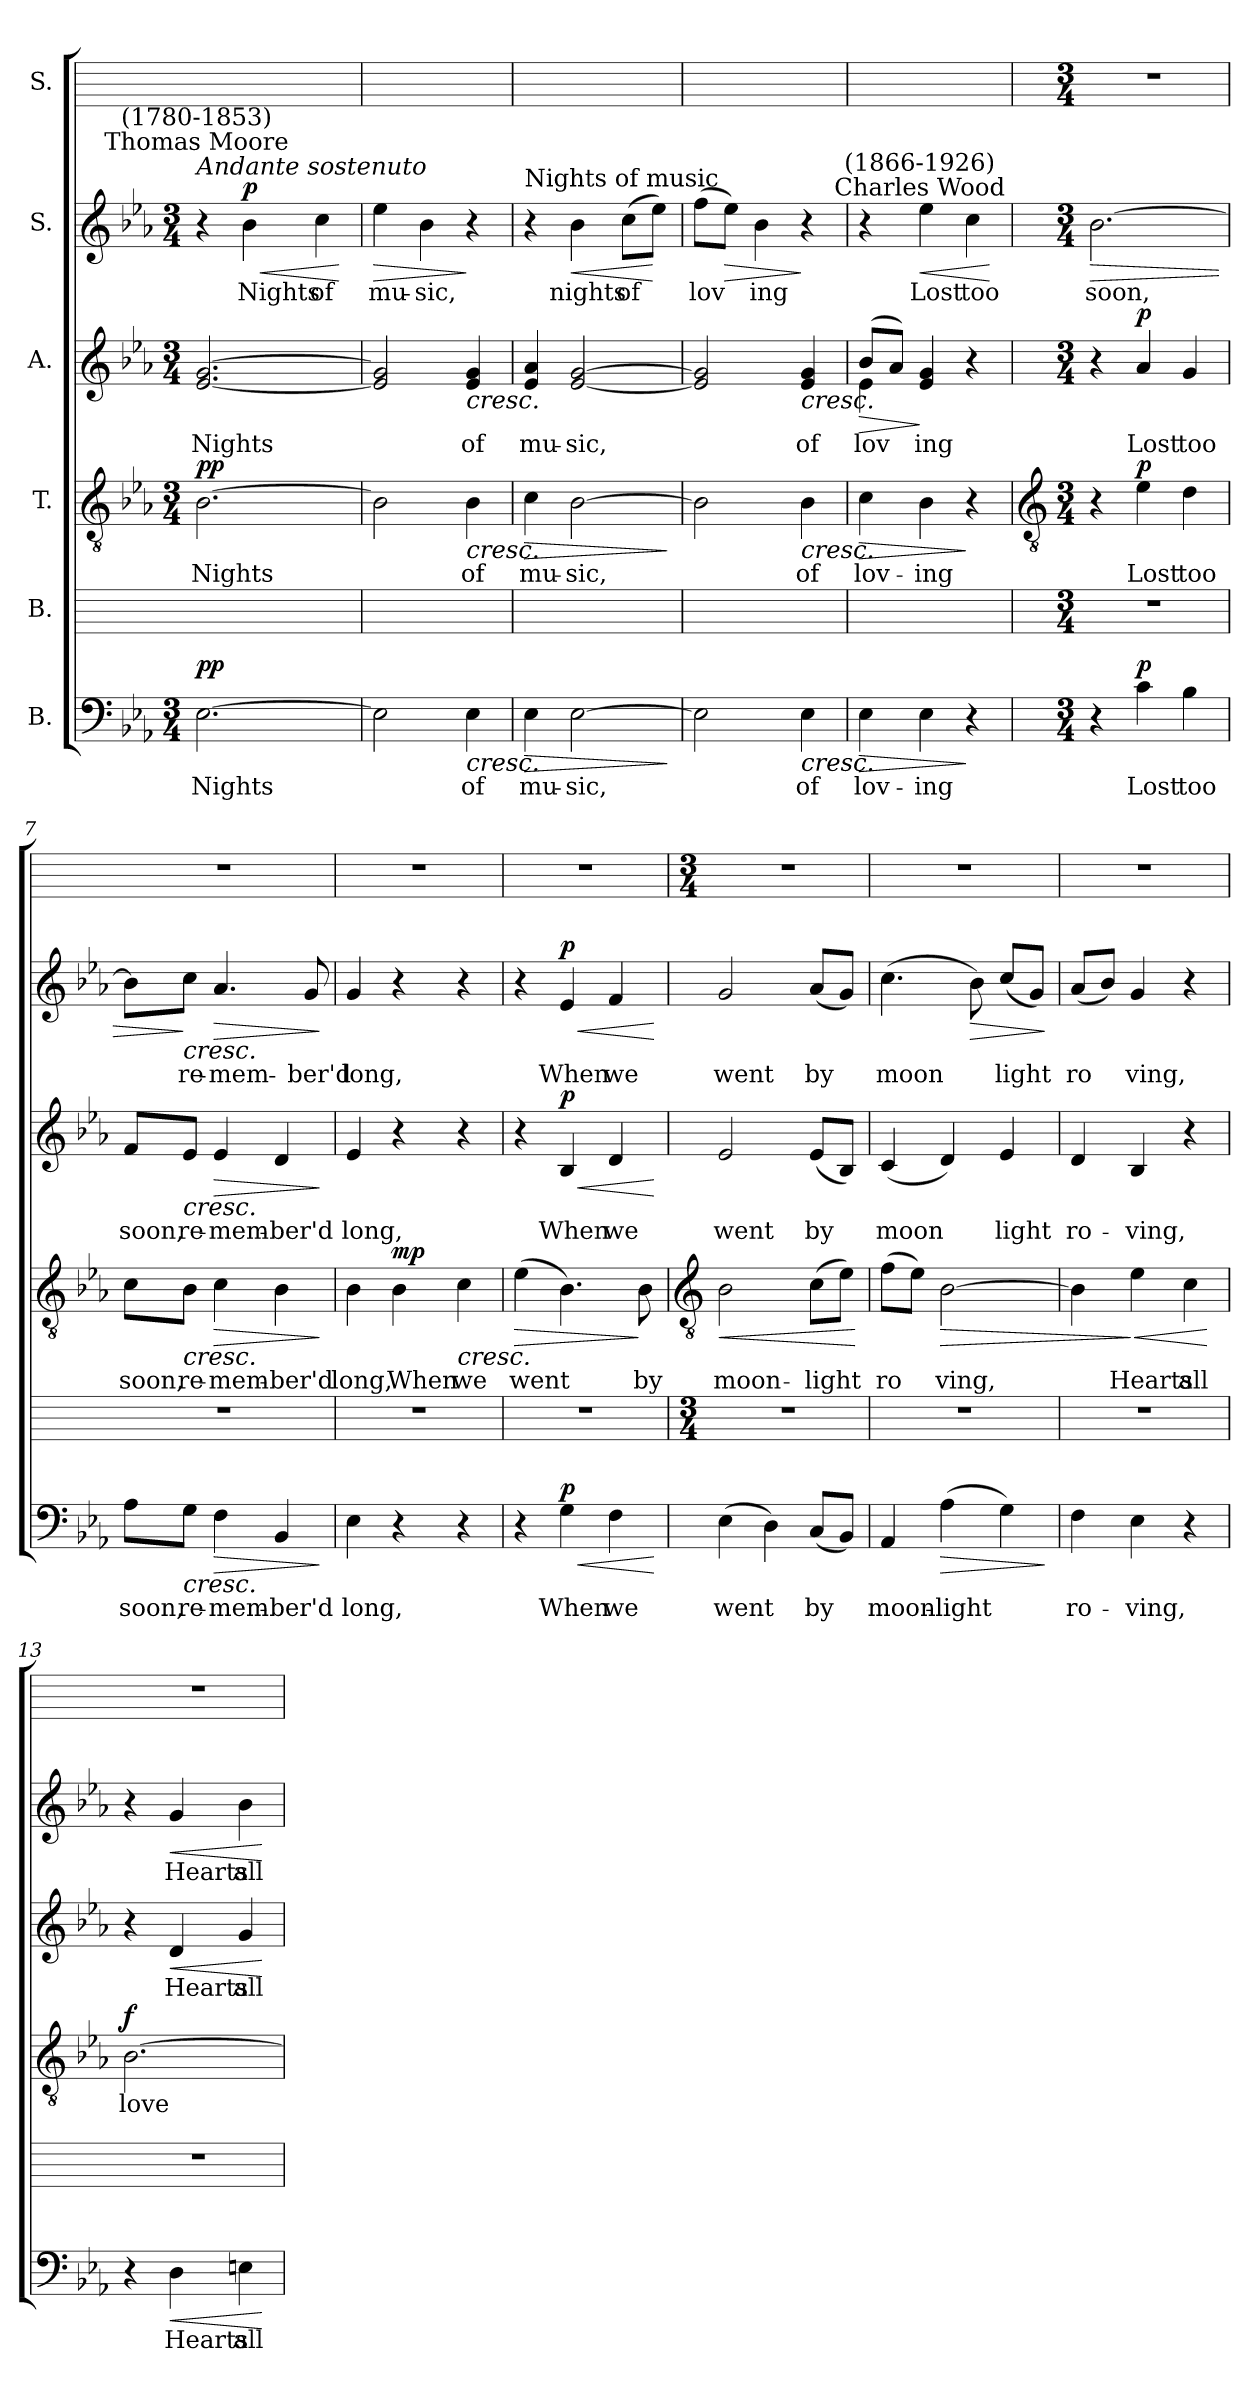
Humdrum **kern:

**kern	**text	**dynam	**kern	**kern	**text	**dynam	**kern	**text	**dynam	**kern	**text	**dynam	**kern
*part6	*part6	*part6	*part5	*part4	*part4	*part4	*part3	*part3	*part3	*part2	*part2	*part2	*part1
*staff6	*staff6	*staff6	*staff5	*staff4	*staff4	*staff4	*staff3	*staff3	*staff3	*staff2	*staff2	*staff2	*staff1
*I"B.	*	*	*I"B.	*I"T.	*	*	*I"A.	*	*	*I"S.	*	*	*I"S.
*clefF4	*	*	*	*clefGv2	*	*	*clefG2	*	*	*clefG2	*	*	*
*k[b-e-a-]	*	*	*	*k[b-e-a-]	*	*	*k[b-e-a-]	*	*	*k[b-e-a-]	*	*	*
*E-:	*	*	*	*E-:	*	*	*E-:	*	*	*E-:	*	*	*
*M3/4	*	*	*	*M3/4	*	*	*M3/4	*	*	*M3/4	*	*	*
=1	=1	=1	=1	=1	=1	=1	=1	=1	=1	=1	=1	=1	=1
*	*	*	*	*	*	*	*^	*	*	*	*	*	*
!	!	!	!	!	!	!	!	!	!	!	!LO:TX:a:i:t=Andante sostenuto	!	!	!
!	!	!	!	!	!	!	!	!	!	!	!LO:TX:a:cj:t=Thomas Moore	!	!	!
!	!	!	!	!	!	!	!	!	!	!	!LO:TX:a:cj:t=(1780-1853)	!	!	!
!	!LO:LY:b	!LO:DY:a	!	!	!LO:LY:b	!LO:DY:a	!	!LO:N:vis=1	!LO:LY:b	!LO:DY:b	!	!	!	!
[2.E-	Nights	pp	2.r	[2.B-	Nights	pp	[2.e- [2.g	2.ryy	Nights	pp	4r	.	.	2.r
!	!	!	!	!	!	!	!	!	!	!	!	!LO:LY:b	!LO:HP:b	!
!	!	!	!	!	!	!	!	!	!	!	!	!	!LO:DY:n=1:b	!
.	.	.	.	.	.	.	.	.	.	.	4b-	Nights	< p	.
!	!	!	!	!	!	!	!	!	!	!	!	!LO:LY:b	!	!
.	.	.	.	.	.	.	.	.	.	.	4cc	of	.	.
*	*	*	*	*	*	*	*v	*v	*	*	*	*	*	*
.	.	.	.	.	.	.	.	.	.	.	.	[	.
=2	=2	=2	=2	=2	=2	=2	=2	=2	=2	=2	=2	=2	=2
*	*	*	*	*	*	*	*^	*	*	*	*	*	*
!	!	!	!	!	!	!	!	!LO:N:vis=1	!	!	!	!LO:LY:b	!LO:HP:b	!
2E-]	.	.	2.r	2B-]	.	.	2e-] 2g]	2.ryy	.	.	4ee-	mu-	>	2.r
!	!	!	!	!	!	!	!	!	!	!	!	!LO:LY:b	!	!
.	.	.	.	.	.	.	.	.	.	.	4b-	-sic,	.	.
!	!LO:LY:b	!LO:HP:b	!	!	!LO:LY:b	!LO:HP:b	!	!	!LO:LY:b	!LO:HP:b	!	!	!	!
4E-	of	<	.	4B-	of	<	4e- 4g	.	of	<	4r	.	]	.
=3	=3	=3	=3	=3	=3	=3	=3	=3	=3	=3	=3	=3	=3	=3
!	!	!	!	!	!	!	!	!	!	!	!LO:TX:a:t=Nights of music	!	!	!
!	!LO:LY:b	!LO:HP:b	!	!	!LO:LY:b	!LO:HP:b	!	!LO:N:vis=1	!LO:LY:b	!LO:HP:b	!	!	!	!
4E-	mu-	>	2.r	4c	mu-	>	4e- 4a-	2.ryy	mu-	>	4r	.	.	2.r
!	!LO:LY:b	!	!	!	!LO:LY:b	!	!	!	!LO:LY:b	!	!	!LO:LY:b	!LO:HP:b	!
[2E-	-sic,	[	.	[2B-	-sic,	[	[2e- [2g	.	-sic,	[	4b-	nights	<	.
!	!	!	!	!	!	!	!	!	!	!	!	!LO:LY:b	!	!
.	.	.	.	.	.	.	.	.	.	.	(>8ccL	of	.	.
.	.	.	.	.	.	.	.	.	.	.	8ee-J)	.	[	.
*	*	*	*	*	*	*	*v	*v	*	*	*	*	*	*
.	.	]	.	.	.	]	.	.	]	.	.	.	.
=4	=4	=4	=4	=4	=4	=4	=4	=4	=4	=4	=4	=4	=4
*	*	*	*	*	*	*	*^	*	*	*	*	*	*
!	!	!	!	!	!	!	!	!LO:N:vis=1	!	!	!	!LO:LY:b	!	!
2E-]	.	.	2.r	2B-]	.	.	2e-] 2g]	2.ryy	.	.	(>8ffL	lov	.	2.r
!	!	!	!	!	!	!	!	!	!	!	!	!	!LO:HP:b	!
.	.	.	.	.	.	.	.	.	.	.	8ee-J)	.	>	.
!	!	!	!	!	!	!	!	!	!	!	!	!LO:LY:b	!	!
.	.	.	.	.	.	.	.	.	.	.	4b-	ing	.	.
!	!LO:LY:b	!LO:HP:b	!	!	!LO:LY:b	!LO:HP:b	!	!	!LO:LY:b	!LO:HP:b	!	!	!	!
4E-	of	<	.	4B-	of	<	4e- 4g	.	of	<	4r	.	]	.
=5	=5	=5	=5	=5	=5	=5	=5	=5	=5	=5	=5	=5	=5	=5
!	!LO:LY:b	!LO:HP:b	!	!	!LO:LY:b	!LO:HP:b	!	!	!LO:LY:b	!LO:HP:b	!	!	!	!
4E-	lov-	>	2.r	4c	lov-	>	(>8b-L	4e-\	lov	>	4r	.	.	2.r
.	.	.	.	.	.	.	8a-J)	.	.	[	.	.	.	.
!	!	!	!	!	!	!	!	!	!	!	!LO:TX:a:cj:t=Charles Wood	!	!	!
!	!	!	!	!	!	!	!	!	!	!	!LO:TX:a:cj:t=(1866-1926)	!	!	!
!	!LO:LY:b	!	!	!	!LO:LY:b	!	!	!	!LO:LY:b	!	!	!LO:LY:b	!LO:HP:b	!
4E-	-ing	[	.	4B-	-ing	[	4e- 4g	4ryy	ing	]	4ee-	Lost	<	.
!	!	!	!	!	!	!	!	!	!	!	!	!LO:LY:b	!	!
4r	.	]	.	4r	.	]	4r	4ryy	.	.	4cc	too	.	.
*	*	*	*	*	*	*	*v	*v	*	*	*	*	*	*
.	.	.	.	.	.	.	.	.	.	.	.	[	.
!!LO:LB:g=z
=6	=6	=6	=6	=6	=6	=6	=6	=6	=6	=6	=6	=6	=6
*	*	*	*	*clefGv2	*	*	*	*	*	*	*	*	*
*M3/4	*	*	*M3/4	*M3/4	*	*	*M3/4	*	*	*M3/4	*	*	*M3/4
!	!	!	!	!	!	!	!	!	!	!	!LO:LY:b	!LO:HP:b	!
4r	.	.	2.r	4r	.	.	4r	.	.	[2.b-	soon,	>	2.r
!	!LO:LY:b	!LO:DY:a	!	!	!LO:LY:b	!LO:DY:a	!	!LO:LY:b	!LO:DY:b	!	!	!	!
4c	Lost	p	.	4e-	Lost	p	4a-	Lost	p	.	.	.	.
!	!LO:LY:b	!	!	!	!LO:LY:b	!	!	!LO:LY:b	!	!	!	!	!
4B-	too	.	.	4d	too	.	4g	too	.	.	.	.	.
=7	=7	=7	=7	=7	=7	=7	=7	=7	=7	=7	=7	=7	=7
!	!LO:LY:b	!	!	!	!LO:LY:b	!	!	!LO:LY:b	!	!	!	!	!
8A-L	soon,	.	2.r	8cL	soon,	.	8fL	soon,	.	8b-L]	.	.	2.r
!	!LO:LY:b	!LO:HP:b	!	!	!LO:LY:b	!LO:HP:b	!	!LO:LY:b	!LO:HP:b	!	!LO:LY:b	!LO:HP:n=1:b	!
8GJ	re-	<	.	8B-J	re-	<	8e-J	re-	<	8ccJ	re-	] <	.
!	!LO:LY:b	!LO:HP:b	!	!	!LO:LY:b	!LO:HP:b	!	!LO:LY:b	!LO:HP:b	!	!LO:LY:b	!LO:HP:b	!
4F	-mem-	>	.	4c	-mem-	>	4e-	-mem-	>	4.a-	-mem-	>	.
!	!LO:LY:b	!	!	!	!LO:LY:b	!	!	!LO:LY:b	!	!	!	!	!
4BB-	-ber'd	[	.	4B-	-ber'd	[	4d	-ber'd	[	.	.	.	.
!	!	!	!	!	!	!	!	!	!	!	!LO:LY:b	!	!
.	.	.	.	.	.	.	.	.	.	8g	-ber'd	[	.
.	.	]	.	.	.	]	.	.	]	.	.	]	.
=8	=8	=8	=8	=8	=8	=8	=8	=8	=8	=8	=8	=8	=8
!	!LO:LY:b	!	!	!	!LO:LY:b	!	!	!LO:LY:b	!	!	!LO:LY:b	!	!
4E-	long,	.	2.r	4B-	long,	.	4e-	long,	.	4g	long,	.	2.r
!	!	!	!	!	!LO:LY:b	!LO:DY:a	!	!	!	!	!	!	!
4r	.	.	.	4B-	When	mp	4r	.	.	4r	.	.	.
!	!	!	!	!	!LO:LY:b	!LO:HP:b	!	!	!	!	!	!	!
4r	.	.	.	4c	we	<	4r	.	.	4r	.	.	.
=9	=9	=9	=9	=9	=9	=9	=9	=9	=9	=9	=9	=9	=9
!	!	!	!	!	!LO:LY:b	!LO:HP:b	!	!	!	!	!	!	!
4r	.	.	2.r	(>4e-	went	>	4r	.	.	4r	.	.	2.r
!	!LO:LY:b	!LO:HP:b	!	!	!	!	!	!LO:LY:b	!LO:HP:b	!	!LO:LY:b	!LO:HP:b	!
!	!	!LO:DY:n=1:a	!	!	!	!	!	!	!LO:DY:n=1:a	!	!	!LO:DY:n=1:b	!
4G	When	< p	.	4.B-)	.	[	4B-	When	< p	4e-	When	< p	.
!	!LO:LY:b	!	!	!	!	!	!	!LO:LY:b	!	!	!LO:LY:b	!	!
4F	we	.	.	.	.	.	4d	we	.	4f	we	.	.
!	!	!	!	!	!LO:LY:b	!	!	!	!	!	!	!	!
.	.	.	.	8B-	by	]	.	.	.	.	.	.	.
.	.	[	.	.	.	.	.	.	[	.	.	[	.
!!LO:LB:g=z
=10	=10	=10	=10	=10	=10	=10	=10	=10	=10	=10	=10	=10	=10
*	*	*	*	*clefGv2	*	*	*	*	*	*	*	*	*
*	*	*	*M3/4	*	*	*	*	*	*	*	*	*	*M3/4
!	!LO:LY:b	!	!	!	!LO:LY:b	!LO:HP:b	!	!LO:LY:b	!	!	!LO:LY:b	!	!
(>4E-	went	.	2.r	2B-	moon-	<	2e-	went	.	2g	went	.	2.r
4D)	.	.	.	.	.	.	.	.	.	.	.	.	.
!	!LO:LY:b	!	!	!	!LO:LY:b	!	!	!LO:LY:b	!	!	!LO:LY:b	!	!
(<8CL	by	.	.	(>8cL	-light	.	(<8e-L	by	.	(<8a-L	by	.	.
8BB-J)	.	.	.	8e-J)	.	.	8B-J)	.	.	8gJ)	.	.	.
.	.	.	.	.	.	[	.	.	.	.	.	.	.
=11	=11	=11	=11	=11	=11	=11	=11	=11	=11	=11	=11	=11	=11
!	!LO:LY:b	!	!	!	!LO:LY:b	!	!	!LO:LY:b	!	!	!LO:LY:b	!	!
4AA-	moon-	.	2.r	(>8fL	ro	.	(<4c	moon	.	(>4.cc	moon	.	2.r
.	.	.	.	8e-J)	.	.	.	.	.	.	.	.	.
!	!LO:LY:b	!LO:HP:b	!	!	!LO:LY:b	!LO:HP:b	!	!	!	!	!	!	!
(>4A-	-light	>	.	[2B-	ving,	>	4d)	.	.	.	.	.	.
!	!	!	!	!	!	!	!	!	!	!	!	!LO:HP:b	!
.	.	.	.	.	.	.	.	.	.	8b-)	.	>	.
!	!	!	!	!	!	!	!	!LO:LY:b	!	!	!LO:LY:b	!	!
4G)	.	.	.	.	.	.	4e-	light	.	(<8ccL	light	.	.
.	.	.	.	.	.	.	.	.	.	8gJ)	.	.	.
.	.	]	.	.	.	.	.	.	.	.	.	]	.
=12	=12	=12	=12	=12	=12	=12	=12	=12	=12	=12	=12	=12	=12
!	!LO:LY:b	!	!	!	!	!	!	!LO:LY:b	!	!	!LO:LY:b	!	!
4F	ro-	.	2.r	4B-]	.	.	4d	ro-	.	(<8a-L	ro	.	2.r
.	.	.	.	.	.	.	.	.	.	8b-J)	.	.	.
!	!LO:LY:b	!	!	!	!LO:LY:b	!LO:HP:n=1:b	!	!LO:LY:b	!	!	!LO:LY:b	!	!
4E-	-ving,	.	.	4e-	Hearts	] <	4B-	-ving,	.	4g	ving,	.	.
!	!	!	!	!	!LO:LY:b	!	!	!	!	!	!	!	!
4r	.	.	.	4c	all	.	4r	.	.	4r	.	.	.
.	.	.	.	.	.	[	.	.	.	.	.	.	.
=13	=13	=13	=13	=13	=13	=13	=13	=13	=13	=13	=13	=13	=13
!	!	!	!	!	!LO:LY:b	!LO:DY:b	!	!	!	!	!	!	!
4r	.	.	2.r	[2.B-	love	f	4r	.	.	4r	.	.	2.r
!	!LO:LY:b	!LO:HP:b	!	!	!	!	!	!LO:LY:b	!LO:HP:b	!	!LO:LY:b	!LO:HP:b	!
4D	Hearts	<	.	.	.	.	4d	Hearts	<	4g	Hearts	<	.
!	!LO:LY:b	!	!	!	!	!	!	!LO:LY:b	!	!	!LO:LY:b	!	!
4En	all	.	.	.	.	.	4g	all	.	4b-	all	.	.
.	.	[	.	.	.	.	.	.	[	.	.	[	.
=	=	=	=	=	=	=	=	=	=	=	=	=	=
*-	*-	*-	*-	*-	*-	*-	*-	*-	*-	*-	*-	*-	*-
